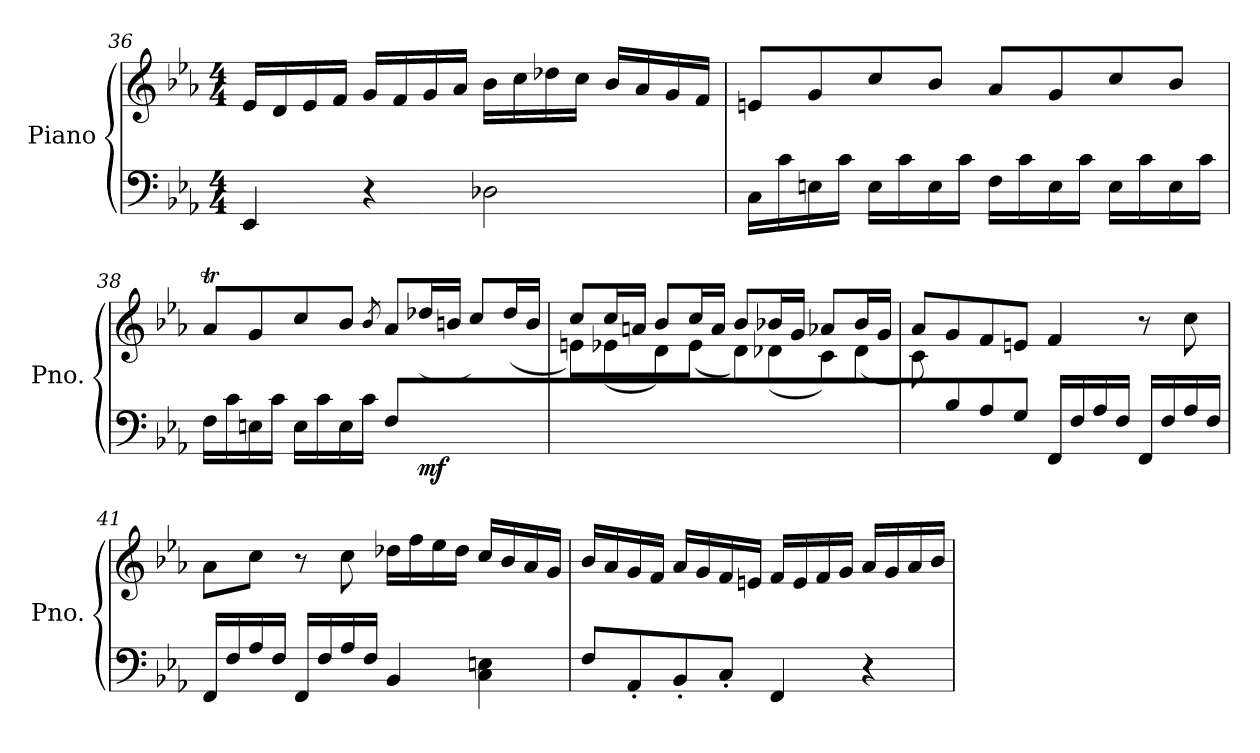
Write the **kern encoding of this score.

**kern	**kern	**dynam
*part1	*part1	*part1
*staff2	*staff1	*staff1/2
*I"Piano	*	*
*I'Pno.	*	*
!!LO:LB:g=z
*clefF4	*clefG2	*
*k[b-e-a-]	*k[b-e-a-]	*
*M4/4	*M4/4	*
=36	=36	=36
4EE-/	16e-/LL	.
.	16d/	.
.	16e-/	.
.	16f/JJ	.
4r	16g/LL	.
.	16f/	.
.	16g/	.
.	16a-/JJ	.
2D-X\	16b-\LL	.
.	16cc\	.
.	16dd-X\	.
.	16cc\JJ	.
.	16b-/LL	.
.	16a-/	.
.	16g/	.
.	16f/JJ	.
=37	=37	=37
16C\LL	8en/L	.
16c\	.	.
16En\	8g/	.
16c\JJ	.	.
16E\LL	8cc/	.
16c\	.	.
16E\	8b-/J	.
16c\JJ	.	.
16F\LL	8a-/L	.
16c\	.	.
16E\	8g/	.
16c\JJ	.	.
16E\LL	8cc/	.
16c\	.	.
16E\	8b-/J	.
16c\JJ	.	.
!!LO:PB:g=z
=38	=38	=38
*	*^	*
16F\LL	8a-T/L	8ryy	.
16c\	.	.	.
*	*v	*v	*
16En\	8g/	.
16c\JJ	.	.
16E\LL	8cc/	.
16c\	.	.
16E\	8b-/J	.
16c\JJ	.	.
.	8qb-/	.
8F/L	8a-/L	.
*	*^	*
!	!	!	!LO:DY:b=2
4.ryy	16dd-X/L	(<8f\	mf
.	16bn/JJ	.	.
.	8cc/L	8en\)	.
.	16dd-/L	(<8f\J	.
.	16b/JJ	.	.
=39	=39	=39	=39
1ryy	8cc/L	8en\L)	.
.	16cc/L	(<8e-X\	.
.	16an/JJ	.	.
.	8b-/L	8d\)	.
.	16cc/L	(<8e-\J	.
.	16a/JJ	.	.
.	8b-/L	8d\L)	.
.	16b-X/L	(<8d-X\	.
.	16g/JJ	.	.
.	8a-X/L	8c\)	.
.	16b-/L	(<8d-\J	.
.	16g/JJ	.	.
=40	=40	=40	=40
8ryy	8a-/L	8c\L)	.
8B-/	8g/	2..ryy	.
8A-/	8f/	.	.
8G/J	8en/J	.	.
16FF/LL	4f/	.	.
16F/	.	.	.
16A-/	.	.	.
16F/JJ	.	.	.
16FF/LL	8r	.	.
16F/	.	.	.
16A-/	8cc\	.	.
16F/JJ	.	.	.
*	*v	*v	*
!!LO:LB:g=z
=41	=41	=41
16FF/LL	8a-\L	.
16F/	.	.
16A-/	8cc\J	.
16F/JJ	.	.
16FF/LL	8r	.
16F/	.	.
16A-/	8cc\	.
16F/JJ	.	.
4BB-/	16dd-X\LL	.
.	16ff\	.
.	16ee-\	.
.	16dd-\JJ	.
4C\ 4En\	16cc/LL	.
.	16b-/	.
.	16a-/	.
.	16g/JJ	.
=42	=42	=42
8F/L	16b-/LL	.
.	16a-/	.
8AA-'/	16g/	.
.	16f/JJ	.
8BB-'/	16a-/LL	.
.	16g/	.
8C'/J	16f/	.
.	16en/JJ	.
4FF/	16f/LL	.
.	16e/	.
.	16f/	.
.	16g/JJ	.
4r	16a-/LL	.
.	16g/	.
.	16a-/	.
.	16b-/JJ	.
=	=	=
*-	*-	*-
